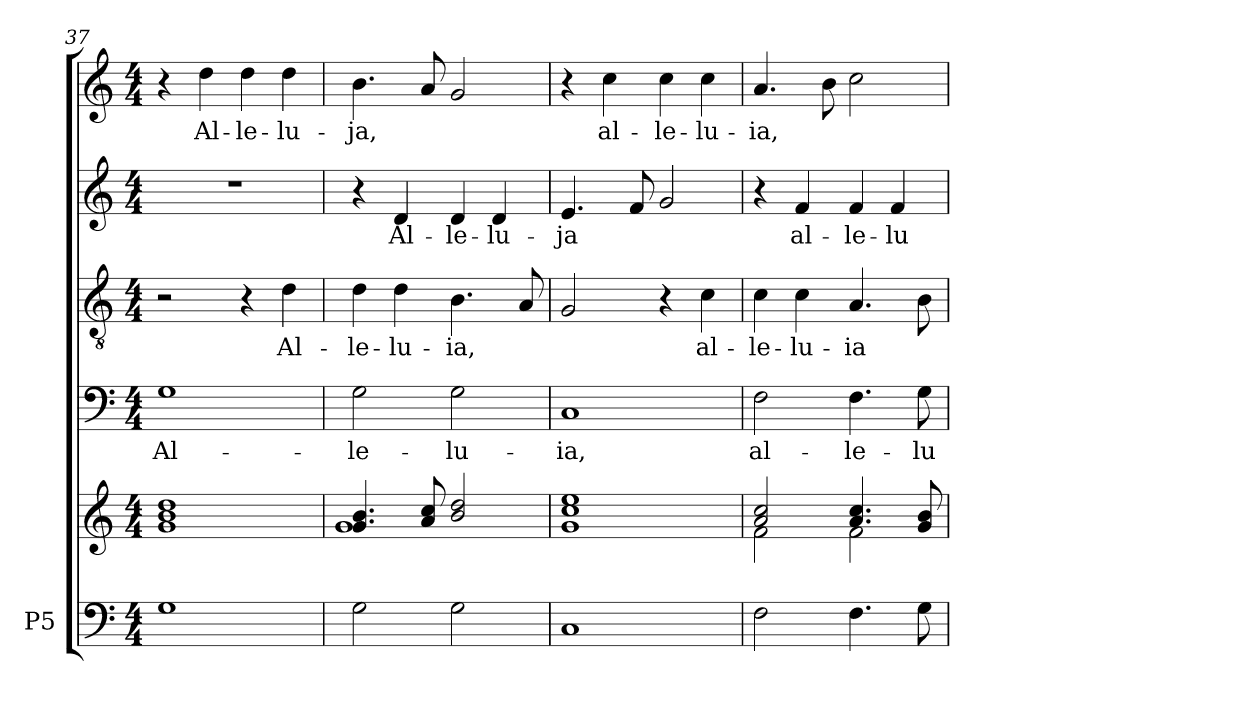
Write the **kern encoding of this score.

**kern	**kern	**kern	**text	**kern	**text	**kern	**text	**kern	**text
*part5	*part5	*part4	*part4	*part3	*part3	*part2	*part2	*part1	*part1
*staff6	*staff5	*staff4	*staff4	*staff3	*staff3	*staff2	*staff2	*staff1	*staff1
*I"P5	*	*	*	*	*	*	*	*	*
!!LO:PB:g=z
*clefF4	*clefG2	*clefF4	*	*clefGv2	*	*clefG2	*	*clefG2	*
*k[]	*k[]	*k[]	*	*k[]	*	*k[]	*	*k[]	*
*C:	*C:	*C:	*	*C:	*	*C:	*	*C:	*
*M4/4	*M4/4	*M4/4	*	*M4/4	*	*M4/4	*	*M4/4	*
=37	=37	=37	=37	=37	=37	=37	=37	=37	=37
*	*^	*	*	*	*	*	*	*	*
!	!	!	!	!LO:LY:b:color=#000000	!	!	!	!	!	!
1Gi	1bi 1ddi	1gi	1Gi	Al-	2r	.	1r	.	4r	.
!	!	!	!	!	!	!	!	!	!	!LO:LY:b:color=#000000
.	.	.	.	.	.	.	.	.	4ddi\	Al-
!	!	!	!	!	!	!	!	!	!	!LO:LY:b:color=#000000
.	.	.	.	.	4r	.	.	.	4ddi\	-le-
!	!	!	!	!	!	!LO:LY:b:color=#000000	!	!	!	!
!	!	!	!	!	!	!	!	!	!	!LO:LY:b:color=#000000
.	.	.	.	.	4di\	Al-	.	.	4ddi\	-lu-
=38	=38	=38	=38	=38	=38	=38	=38	=38	=38	=38
!	!	!	!	!LO:LY:b:color=#000000	!	!	!	!	!	!
!	!	!	!	!	!	!LO:LY:b:color=#000000	!	!	!	!
!	!	!	!	!	!	!	!	!	!	!LO:LY:b:color=#000000
2Gi\	4.gi/ 4.bi	1gi	2Gi\	-le-	4di\	-le-	4r	.	4.bi\	-ja,
!	!	!	!	!	!	!LO:LY:b:color=#000000	!	!	!	!
!	!	!	!	!	!	!	!	!LO:LY:b:color=#000000	!	!
.	.	.	.	.	4di\	-lu-	4di/	Al-	.	.
.	8ai/ 8cci	.	.	.	.	.	.	.	8ai/	.
!	!	!	!	!LO:LY:b:color=#000000	!	!	!	!	!	!
!	!	!	!	!	!	!LO:LY:b:color=#000000	!	!	!	!
!	!	!	!	!	!	!	!	!LO:LY:b:color=#000000	!	!
2Gi\	2bi/ 2ddi	.	2Gi\	-lu-	4.Bi\	-ia,	4di/	-le-	2gi/	.
!	!	!	!	!	!	!	!	!LO:LY:b:color=#000000	!	!
.	.	.	.	.	.	.	4di/	-lu-	.	.
.	.	.	.	.	8Ai/	.	.	.	.	.
=39	=39	=39	=39	=39	=39	=39	=39	=39	=39	=39
!	!	!	!	!LO:LY:b:color=#000000	!	!	!	!	!	!
!	!	!	!	!	!	!	!	!LO:LY:b:color=#000000	!	!
1Ci	1cci 1eei	1gi	1Ci	-ia,	2Gi/	.	4.ei/	-ja	4r	.
!	!	!	!	!	!	!	!	!	!	!LO:LY:b:color=#000000
.	.	.	.	.	.	.	.	.	4cci\	al-
.	.	.	.	.	.	.	8fi/	.	.	.
!	!	!	!	!	!	!	!	!	!	!LO:LY:b:color=#000000
.	.	.	.	.	4r	.	2gi/	.	4cci\	-le-
!	!	!	!	!	!	!LO:LY:b:color=#000000	!	!	!	!
!	!	!	!	!	!	!	!	!	!	!LO:LY:b:color=#000000
.	.	.	.	.	4ci\	al-	.	.	4cci\	-lu-
=40	=40	=40	=40	=40	=40	=40	=40	=40	=40	=40
!	!	!	!	!LO:LY:b:color=#000000	!	!	!	!	!	!
!	!	!	!	!	!	!LO:LY:b:color=#000000	!	!	!	!
!	!	!	!	!	!	!	!	!	!	!LO:LY:b:color=#000000
2Fi\	2ai/ 2cci	2fi\	2Fi\	al-	4ci\	-le-	4r	.	4.ai/	-ia,
!	!	!	!	!	!	!LO:LY:b:color=#000000	!	!	!	!
!	!	!	!	!	!	!	!	!LO:LY:b:color=#000000	!	!
.	.	.	.	.	4ci\	-lu-	4fi/	al-	.	.
.	.	.	.	.	.	.	.	.	8bi\	.
!	!	!	!	!LO:LY:b:color=#000000	!	!	!	!	!	!
!	!	!	!	!	!	!LO:LY:b:color=#000000	!	!	!	!
!	!	!	!	!	!	!	!	!LO:LY:b:color=#000000	!	!
4.Fi\	4.ai/ 4.cci	2fi\	4.Fi\	-le-	4.Ai/	-ia	4fi/	-le-	2cci\	.
!	!	!	!	!	!	!	!	!LO:LY:b:color=#000000	!	!
.	.	.	.	.	.	.	4fi/	-lu-	.	.
!	!	!	!	!LO:LY:b:color=#000000	!	!	!	!	!	!
8Gi\	8gi/ 8bi	.	8Gi\	-lu-	8Bi\	.	.	.	.	.
*	*v	*v	*	*	*	*	*	*	*	*
=	=	=	=	=	=	=	=	=	=
*-	*-	*-	*-	*-	*-	*-	*-	*-	*-
